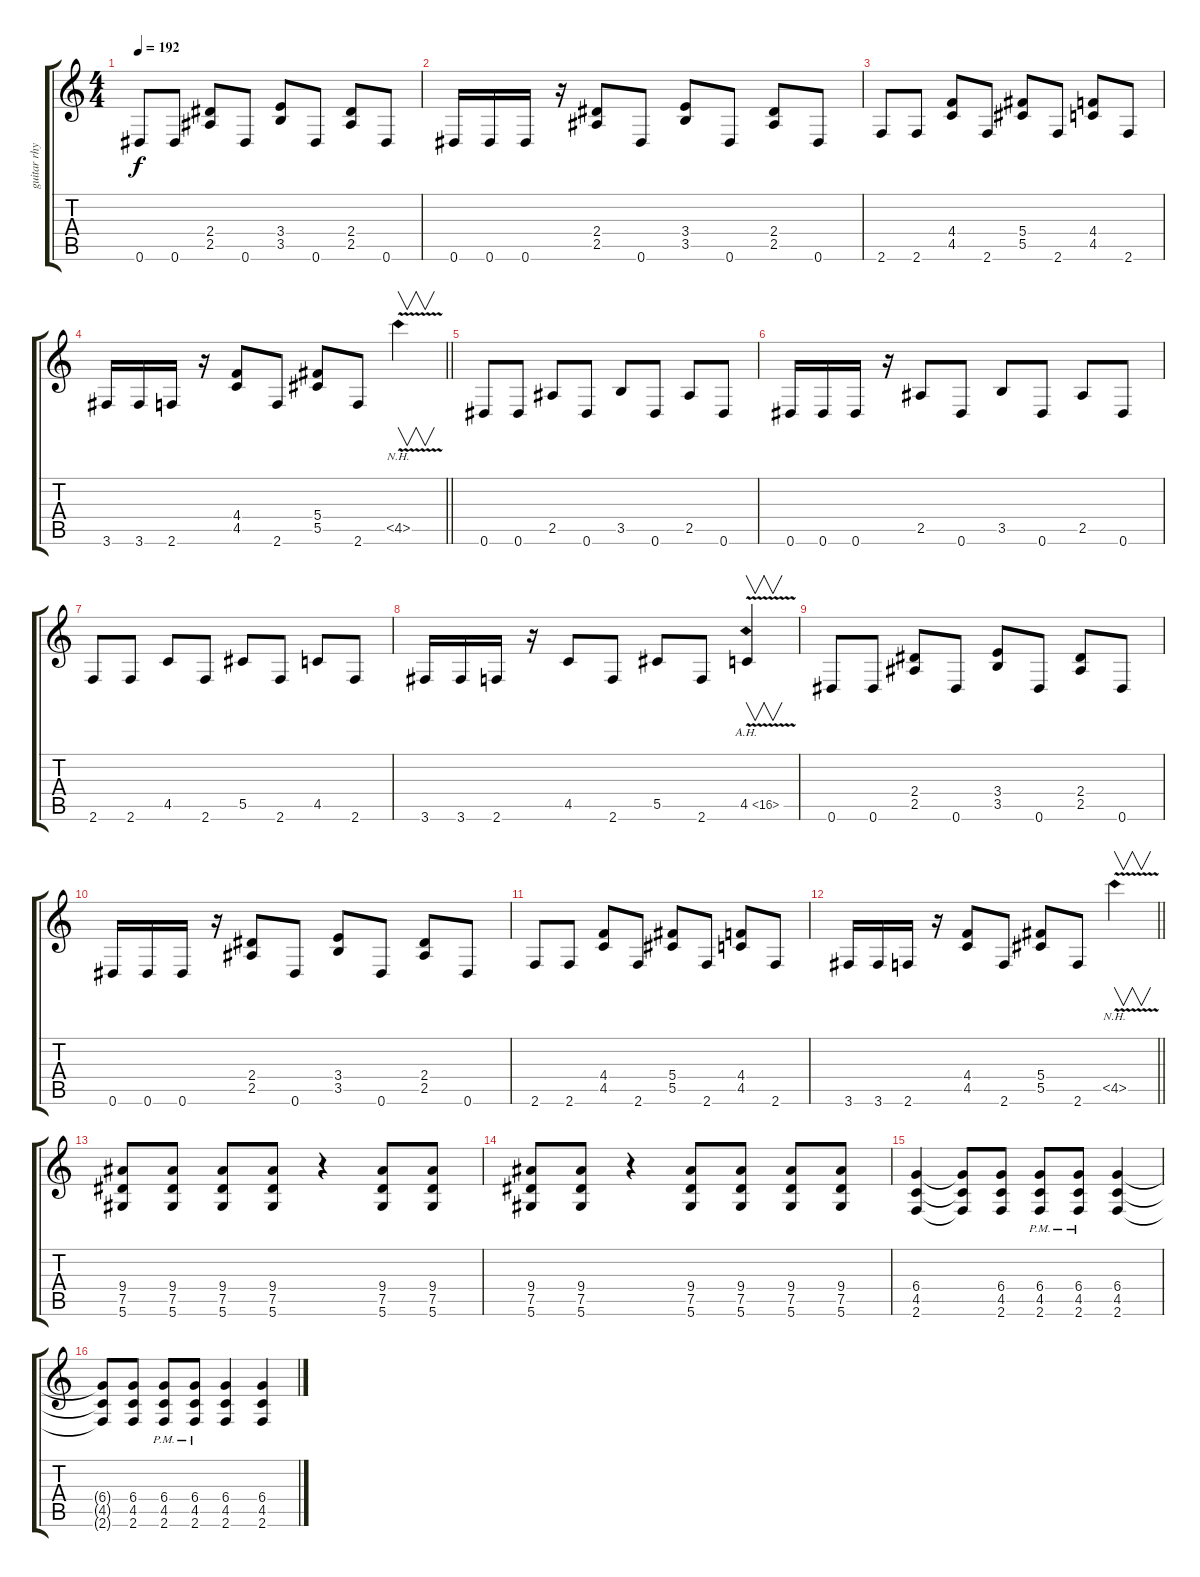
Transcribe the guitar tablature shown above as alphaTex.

\track ("guitar rhythm 1" "guitar rhy") {instrument distortionguitar}
\staff {score tabs}
\tuning (Eb4 Bb3 Gb3 Db3 Ab2 Eb2) {hide}
\ts (4 4)
\tempo 192
\clef g2
\ks c
0.6.8{dy f} 0.6.8 (2.4 2.5).8 0.6.8 (3.4 3.5).8 0.6.8 (2.4 2.5).8 0.6.8 |
0.6.16 0.6.16 0.6.16 r.16 (2.4 2.5).8 0.6.8 (3.4 3.5).8 0.6.8 (2.4 2.5).8 0.6.8 |
2.6.8 2.6.8 (4.4 4.5).8 2.6.8 (5.4 5.5).8 2.6.8 (4.4 4.5).8 2.6.8 |
\barLineRight lightlight
3.6.16 3.6.16 2.6.16 r.16 (4.4 4.5).8 2.6.8 (5.4 5.5).8 2.6.8 4.5{nh v}.4{v} |
0.6.8 0.6.8 2.5.8 0.6.8 3.5.8 0.6.8 2.5.8 0.6.8 |
0.6.16 0.6.16 0.6.16 r.16 2.5.8 0.6.8 3.5.8 0.6.8 2.5.8 0.6.8 |
2.6.8 2.6.8 4.5.8 2.6.8 5.5.8 2.6.8 4.5.8 2.6.8 |
3.6.16 3.6.16 2.6.16 r.16 4.5.8 2.6.8 5.5.8 2.6.8 4.5{ah 12 v}.4{v} |
0.6.8 0.6.8 (2.4 2.5).8 0.6.8 (3.4 3.5).8 0.6.8 (2.4 2.5).8 0.6.8 |
0.6.16 0.6.16 0.6.16 r.16 (2.4 2.5).8 0.6.8 (3.4 3.5).8 0.6.8 (2.4 2.5).8 0.6.8 |
2.6.8 2.6.8 (4.4 4.5).8 2.6.8 (5.4 5.5).8 2.6.8 (4.4 4.5).8 2.6.8 |
\barLineRight lightlight
3.6.16 3.6.16 2.6.16 r.16 (4.4 4.5).8 2.6.8 (5.4 5.5).8 2.6.8 4.5{nh v}.4{v} |
(9.4 7.5 5.6).8 (9.4 7.5 5.6).8 (9.4 7.5 5.6).8 (9.4 7.5 5.6).8 r.4 (9.4 7.5 5.6).8 (9.4 7.5 5.6).8 |
(9.4 7.5 5.6).8 (9.4 7.5 5.6).8 r.4 (9.4 7.5 5.6).8 (9.4 7.5 5.6).8 (9.4 7.5 5.6).8 (9.4 7.5 5.6).8 |
(6.4 4.5 2.6).4 (6.4{t} 4.5{t} 2.6{t}).8 (6.4 4.5 2.6).8 (6.4{pm} 4.5{pm} 2.6{pm}).8 (6.4{pm} 4.5{pm} 2.6{pm}).8 (6.4 4.5 2.6).4 |
(6.4{t} 4.5{t} 2.6{t}).8 (6.4 4.5 2.6).8 (6.4{pm} 4.5{pm} 2.6{pm}).8 (6.4{pm} 4.5{pm} 2.6{pm}).8 (6.4 4.5 2.6).4 (6.4 4.5 2.6).4
